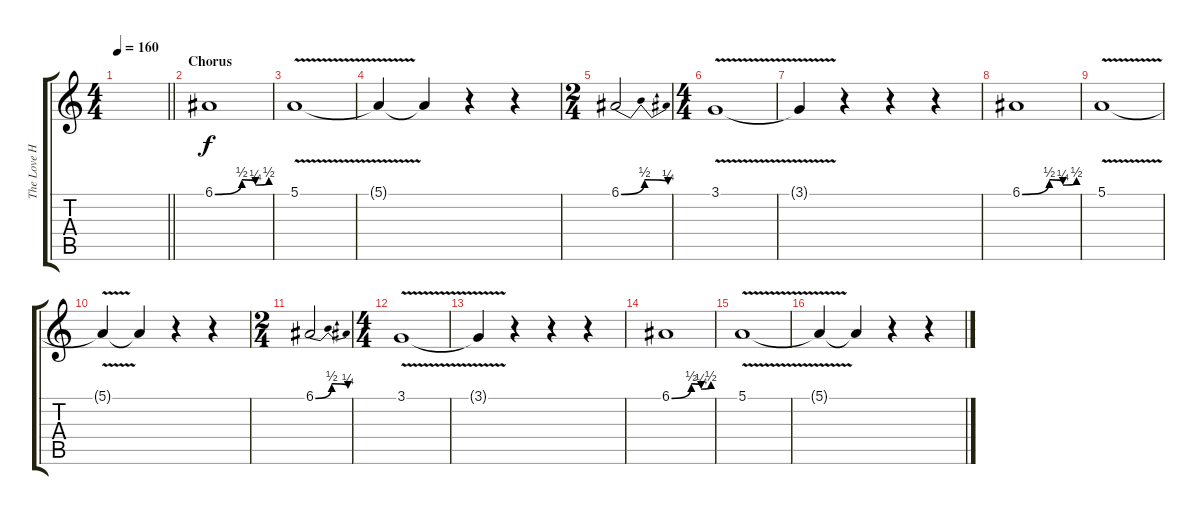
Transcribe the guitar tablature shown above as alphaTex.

\track ("The Love Haters(Voice)" "The Love H") {instrument choiraahs}
\staff {score tabs}
\tuning (E4 B3 G3 D3 A2 E2) {hide}
\ts (4 4)
\tempo 160
\clef g2
\barLineRight lightlight
\ks c
|
\section ("" "Chorus")
6.1{be (custom 0 0 30 2 45 1 60 2)}.1 |
5.1{v}.1 |
5.1{t}.4 5.1{t}.4 r.4 r.4 |
\ts (2 4)
6.1{be (bendrelease 0 0 30 2 30 2 60 1)}.2 |
\ts (4 4)
3.1{v}.1 |
3.1{t}.4 r.4 r.4 r.4 |
6.1{be (custom 0 0 30 2 45 1 60 2)}.1 |
5.1{v}.1 |
5.1{t}.4 5.1{t}.4 r.4 r.4 |
\ts (2 4)
6.1{be (bendrelease 0 0 30 2 30 2 60 1)}.2 |
\ts (4 4)
3.1{v}.1 |
3.1{t}.4 r.4 r.4 r.4 |
6.1{be (custom 0 0 30 2 45 1 60 2)}.1 |
5.1{v}.1 |
5.1{t}.4 5.1{t}.4 r.4 r.4
